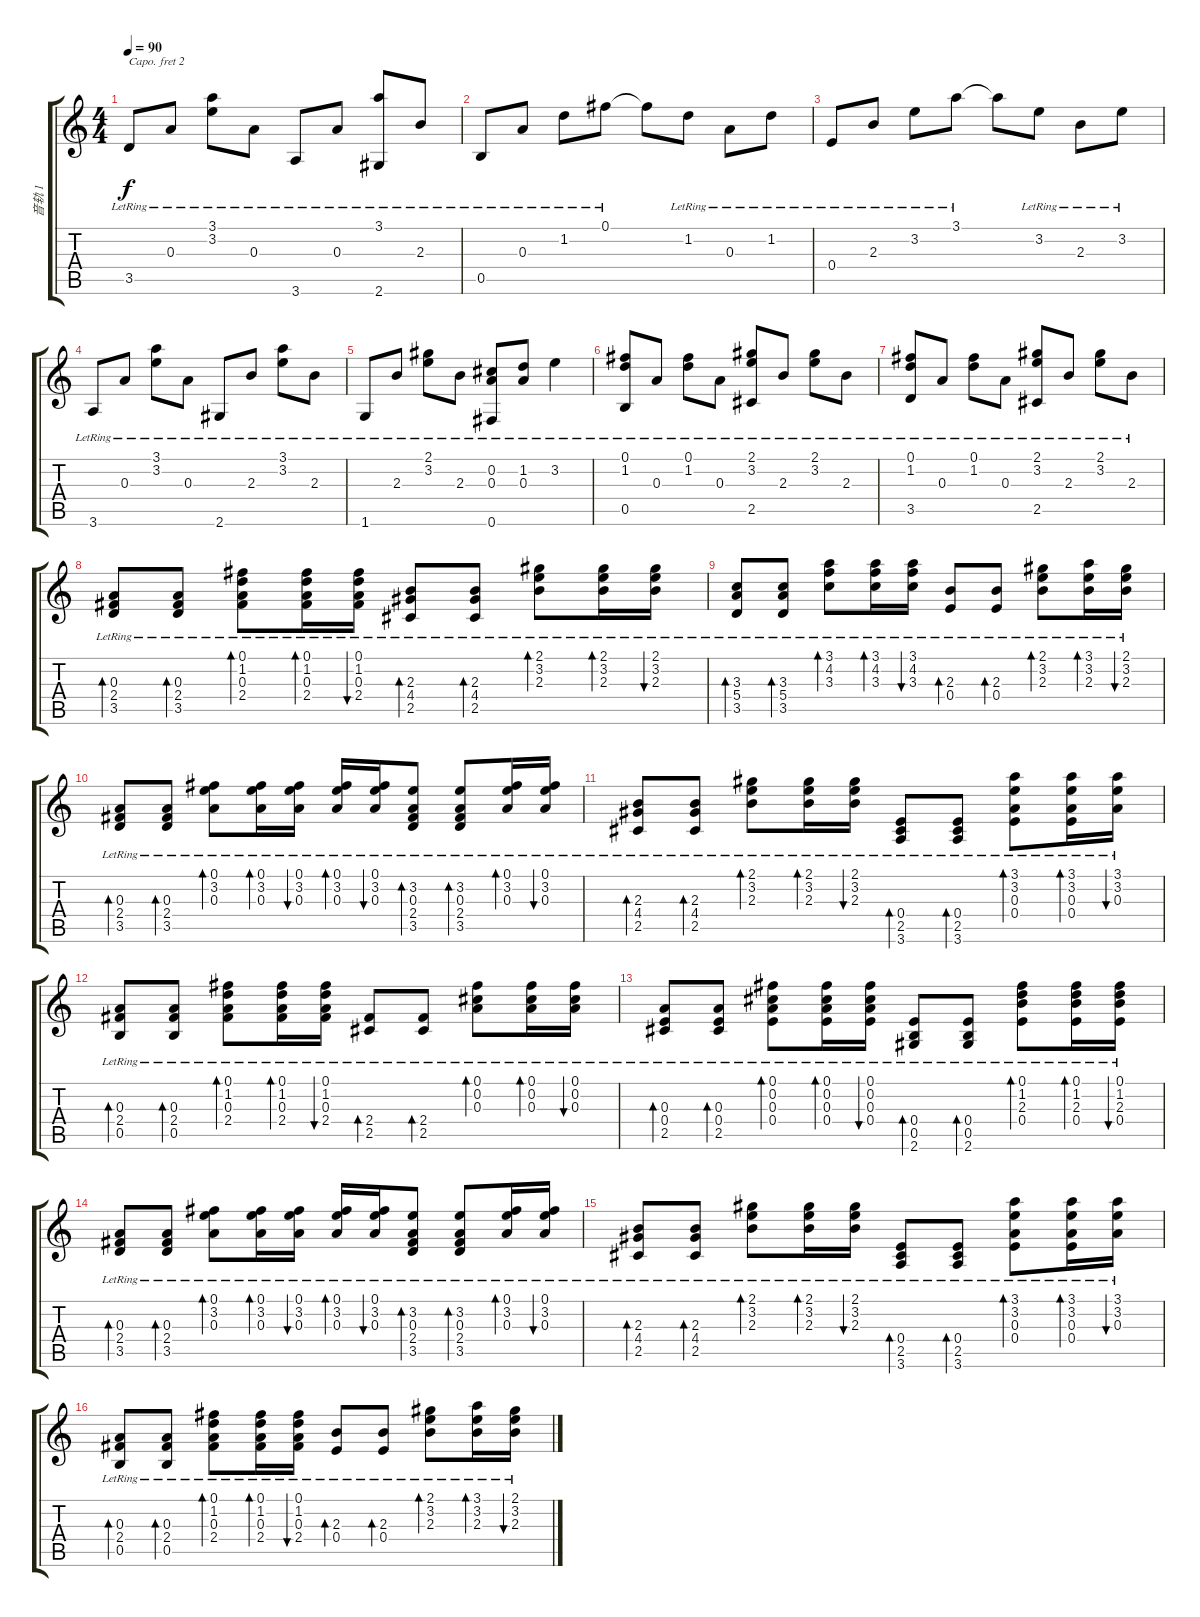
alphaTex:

\track ("音轨 1" "音轨 1") {instrument acousticguitarnylon}
\staff {score tabs}
\capo 2
\tuning (E4 B3 G3 D3 A2 E2) {hide}
\ts (4 4)
\tempo 90
\clef g2
\ks c
3.5{lr}.8{dy f} 0.3{lr}.8 (3.1 3.2{lr}).8 0.3{lr}.8 3.6{lr}.8 0.3{lr}.8 (3.1 2.6{lr}).8 2.3{lr}.8 |
0.5{lr}.8 0.3{lr}.8 1.2{lr}.8 0.1{lr}.8 0.1{t}.8 1.2{lr}.8 0.3{lr}.8 1.2{lr}.8 |
0.4{lr}.8 2.3{lr}.8 3.2{lr}.8 3.1{lr}.8 3.1{t}.8 3.2{lr}.8 2.3{lr}.8 3.2{lr}.8 |
3.6{lr}.8 0.3{lr}.8 (3.1{lr} 3.2{lr}).8 0.3{lr}.8 2.6{lr}.8 2.3{lr}.8 (3.1{lr} 3.2{lr}).8 2.3{lr}.8 |
1.6{lr}.8 2.3{lr}.8 (2.1{lr} 3.2{lr}).8 2.3{lr}.8 (0.2{lr} 0.3{lr} 0.6{lr}).8 (1.2{lr} 0.3{lr}).8 3.2{lr}.4 |
(0.1{lr} 1.2{lr} 0.5{lr}).8 0.3{lr}.8 (0.1{lr} 1.2{lr}).8 0.3{lr}.8 (2.1{lr} 3.2{lr} 2.5{lr}).8 2.3{lr}.8 (2.1{lr} 3.2{lr}).8 2.3{lr}.8 |
(0.1{lr} 1.2{lr} 3.5{lr}).8 0.3{lr}.8 (0.1{lr} 1.2{lr}).8 0.3{lr}.8 (2.1{lr} 3.2{lr} 2.5{lr}).8 2.3{lr}.8 (2.1{lr} 3.2{lr}).8 2.3{lr}.8 |
(0.3 2.4 3.5{lr}).8{bd 60} (0.3{lr} 2.4 3.5).8{bd 60} (0.1{lr} 1.2{lr} 0.3 2.4).8{bd 60} (0.1{lr} 1.2{lr} 0.3 2.4).16{bd 60} (0.1{lr} 1.2{lr} 0.3 2.4).16{bu 60} (2.3{lr} 4.4 2.5).8{bd 60} (2.3{lr} 4.4{lr} 2.5{lr}).8{bd 60} (2.1{lr} 3.2{lr} 2.3{lr}).8{bd 60} (2.1{lr} 3.2{lr} 2.3{lr}).16{bd 60} (2.1{lr} 3.2{lr} 2.3{lr}).16{bu 60} |
(3.3{lr} 5.4{lr} 3.5{lr}).8{bd 60} (3.3{lr} 5.4{lr} 3.5{lr}).8{bd 60} (3.1{lr} 4.2{lr} 3.3{lr}).8{bd 60} (3.1 4.2 3.3{lr}).16{bd 60} (3.1 4.2 3.3{lr}).16{bu 60} (2.3 0.4{lr}).8{bd 60} (2.3{lr} 0.4).8{bd 60} (2.1{lr} 3.2{lr} 2.3).8{bd 60} (3.1 3.2 2.3{lr}).16{bd 60} (2.1 3.2 2.3{lr}).16{bu 60} |
(0.3{lr} 2.4{lr} 3.5{lr}).8{bd 60} (0.3{lr} 2.4{lr} 3.5{lr}).8{bd 60} (0.1{lr} 3.2{lr} 0.3{lr}).8{bd 60} (0.1 3.2 0.3{lr}).16{bd 60} (0.1 3.2 0.3{lr}).16{bu 60} (0.1 3.2 0.3{lr}).16{bd 60} (0.1 3.2 0.3{lr}).16{bu 60} (3.2{lr} 0.3{lr} 2.4 3.5).8{bd 60} (3.2{lr} 0.3{lr} 2.4 3.5).8{bd 60} (0.1 3.2 0.3{lr}).16{bd 60} (0.1 3.2 0.3{lr}).16{bu 60} |
(2.3{lr} 4.4 2.5).8{bd 60} (2.3{lr} 4.4{lr} 2.5{lr}).8{bd 60} (2.1{lr} 3.2{lr} 2.3{lr}).8{bd 60} (2.1{lr} 3.2{lr} 2.3{lr}).16{bd 60} (2.1{lr} 3.2{lr} 2.3{lr}).16{bu 60} (0.4{lr} 2.5{lr} 3.6{lr}).8{bd 60} (0.4{lr} 2.5{lr} 3.6).8{bd 60} (3.1{lr} 3.2{lr} 0.3{lr} 0.4).8{bd 60} (3.1{lr} 3.2{lr} 0.3{lr} 0.4).16{bd 60} (3.1{lr} 3.2{lr} 0.3{lr}).16{bu 60} |
(0.3 2.4 0.5{lr}).8{bd 60} (0.3{lr} 2.4 0.5).8{bd 60} (0.1{lr} 1.2{lr} 0.3 2.4).8{bd 60} (0.1{lr} 1.2{lr} 0.3 2.4).16{bd 60} (0.1{lr} 1.2{lr} 0.3 2.4).16{bu 60} (2.4 2.5{lr}).8{bd 60} (2.4{lr} 2.5{lr}).8{bd 60} (0.1{lr} 0.2{lr} 0.3{lr}).8{bd 60} (0.1{lr} 0.2 0.3).16{bd 60} (0.1{lr} 0.2 0.3).16{bu 60} |
(0.3 0.4 2.5{lr}).8{bd 60} (0.3{lr} 0.4 2.5).8{bd 60} (0.1{lr} 0.2{lr} 0.3 0.4).8{bd 60} (0.1{lr} 0.2{lr} 0.3 0.4).16{bd 60} (0.1{lr} 0.2{lr} 0.3 0.4).16{bu 60} (0.4 0.5{lr} 2.6).8{bd 60} (0.4{lr} 0.5{lr} 2.6{lr}).8{bd 60} (0.1{lr} 1.2{lr} 2.3 0.4).8{bd 60} (0.1{lr} 1.2{lr} 2.3 0.4).16{bd 60} (0.1{lr} 1.2{lr} 2.3 0.4).16{bu 60} |
(0.3{lr} 2.4{lr} 3.5{lr}).8{bd 60} (0.3{lr} 2.4{lr} 3.5{lr}).8{bd 60} (0.1{lr} 3.2{lr} 0.3{lr}).8{bd 60} (0.1 3.2 0.3{lr}).16{bd 60} (0.1 3.2 0.3{lr}).16{bu 60} (0.1 3.2 0.3{lr}).16{bd 60} (0.1 3.2 0.3{lr}).16{bu 60} (3.2{lr} 0.3{lr} 2.4 3.5).8{bd 60} (3.2{lr} 0.3{lr} 2.4 3.5).8{bd 60} (0.1 3.2 0.3{lr}).16{bd 60} (0.1 3.2 0.3{lr}).16{bu 60} |
(2.3{lr} 4.4 2.5).8{bd 60} (2.3{lr} 4.4{lr} 2.5{lr}).8{bd 60} (2.1{lr} 3.2{lr} 2.3{lr}).8{bd 60} (2.1{lr} 3.2{lr} 2.3{lr}).16{bd 60} (2.1{lr} 3.2{lr} 2.3{lr}).16{bu 60} (0.4{lr} 2.5{lr} 3.6{lr}).8{bd 60} (0.4{lr} 2.5{lr} 3.6).8{bd 60} (3.1{lr} 3.2{lr} 0.3{lr} 0.4).8{bd 60} (3.1{lr} 3.2{lr} 0.3{lr} 0.4).16{bd 60} (3.1{lr} 3.2{lr} 0.3{lr}).16{bu 60} |
(0.3 2.4 0.5{lr}).8{bd 60} (0.3{lr} 2.4 0.5).8{bd 60} (0.1{lr} 1.2{lr} 0.3 2.4).8{bd 60} (0.1{lr} 1.2{lr} 0.3 2.4).16{bd 60} (0.1{lr} 1.2{lr} 0.3 2.4).16{bu 60} (2.3 0.4{lr}).8{bd 60} (2.3{lr} 0.4).8{bd 60} (2.1{lr} 3.2{lr} 2.3).8{bd 60} (3.1 3.2 2.3{lr}).16{bd 60} (2.1 3.2 2.3{lr}).16{bu 60}
